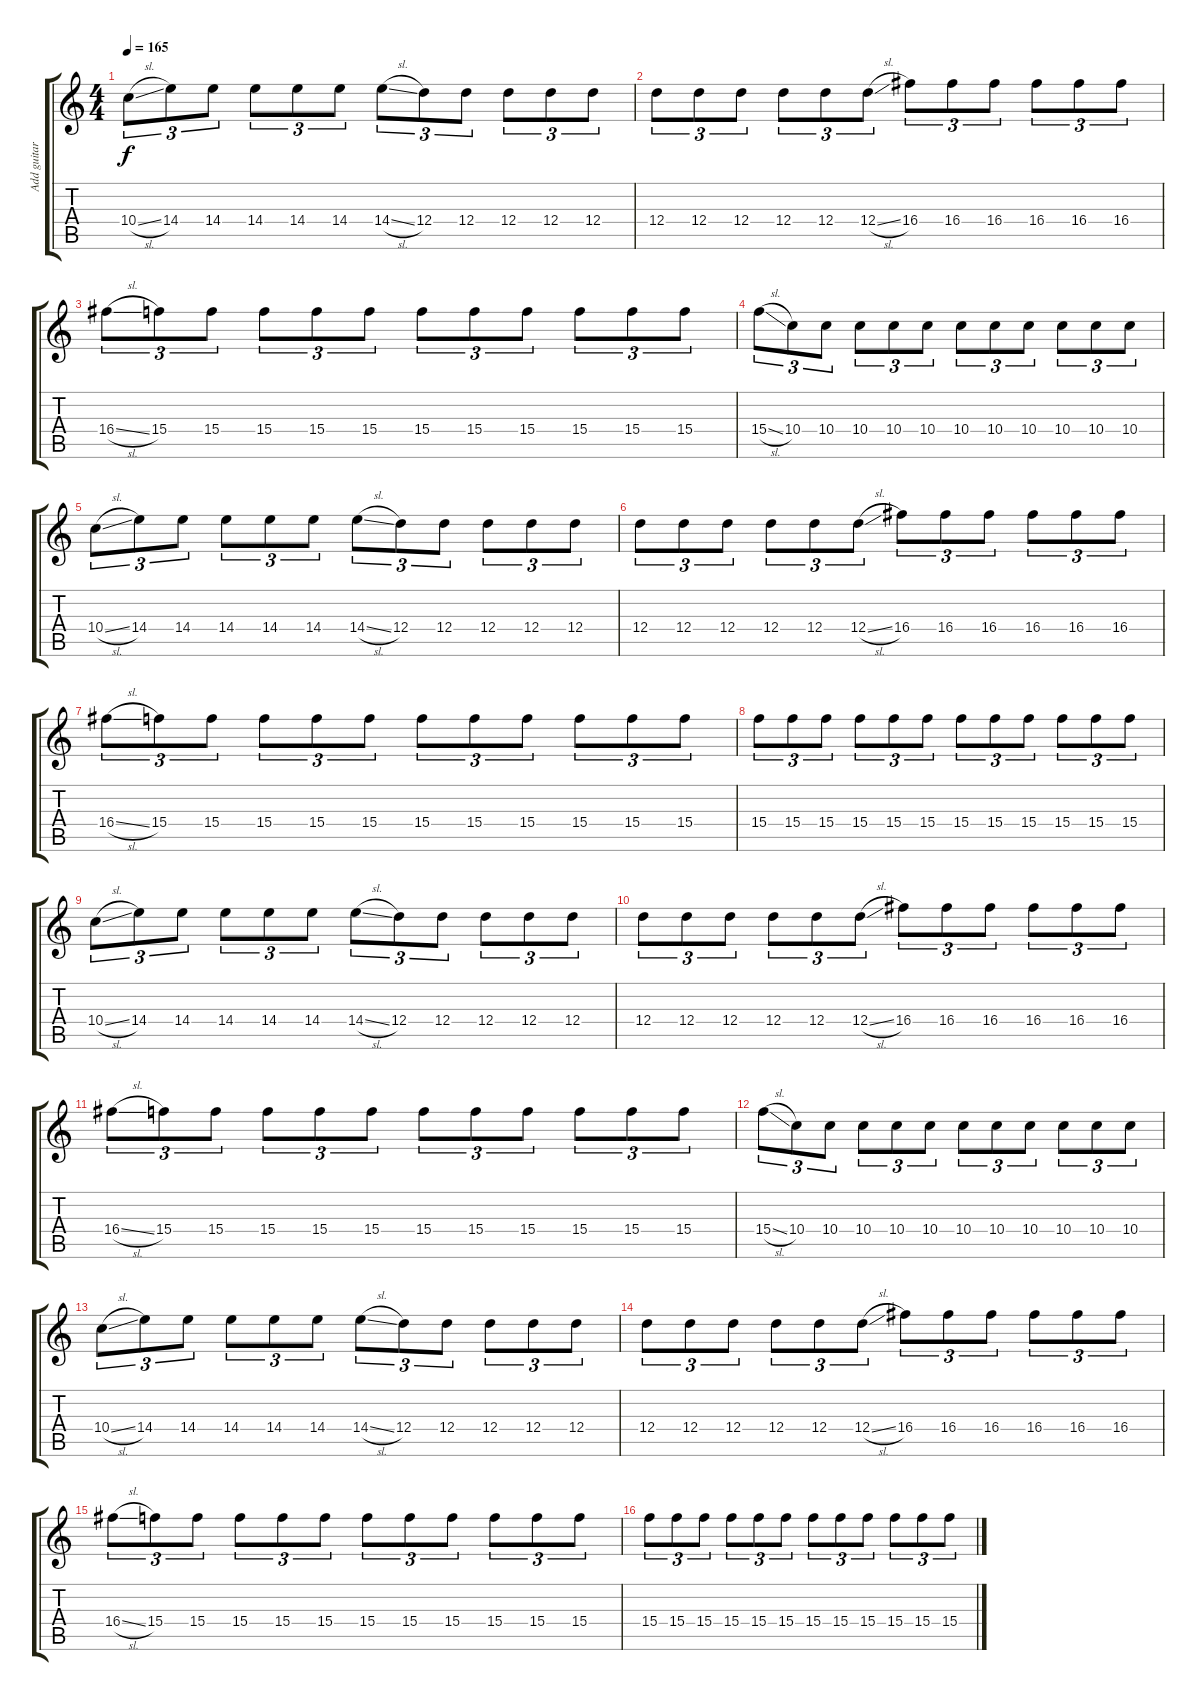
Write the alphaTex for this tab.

\track ("Add guitar 1" "Add guitar") {instrument distortionguitar}
\staff {score tabs}
\tuning (E4 B3 G3 D3 A2 D2) {hide}
\ts (4 4)
\tempo 165
\clef g2
\ks c
10.4{sl}.8{tu (3 2) dy f} 14.4.8{tu (3 2)} 14.4.8{tu (3 2)} 14.4.8{tu (3 2)} 14.4.8{tu (3 2)} 14.4.8{tu (3 2)} 14.4{sl}.8{tu (3 2)} 12.4.8{tu (3 2)} 12.4.8{tu (3 2)} 12.4.8{tu (3 2)} 12.4.8{tu (3 2)} 12.4.8{tu (3 2)} |
12.4.8{tu (3 2)} 12.4.8{tu (3 2)} 12.4.8{tu (3 2)} 12.4.8{tu (3 2)} 12.4.8{tu (3 2)} 12.4{sl}.8{tu (3 2)} 16.4.8{tu (3 2)} 16.4.8{tu (3 2)} 16.4.8{tu (3 2)} 16.4.8{tu (3 2)} 16.4.8{tu (3 2)} 16.4.8{tu (3 2)} |
16.4{sl}.8{tu (3 2)} 15.4.8{tu (3 2)} 15.4.8{tu (3 2)} 15.4.8{tu (3 2)} 15.4.8{tu (3 2)} 15.4.8{tu (3 2)} 15.4.8{tu (3 2)} 15.4.8{tu (3 2)} 15.4.8{tu (3 2)} 15.4.8{tu (3 2)} 15.4.8{tu (3 2)} 15.4.8{tu (3 2)} |
15.4{sl}.8{tu (3 2)} 10.4.8{tu (3 2)} 10.4.8{tu (3 2)} 10.4.8{tu (3 2)} 10.4.8{tu (3 2)} 10.4.8{tu (3 2)} 10.4.8{tu (3 2)} 10.4.8{tu (3 2)} 10.4.8{tu (3 2)} 10.4.8{tu (3 2)} 10.4.8{tu (3 2)} 10.4.8{tu (3 2)} |
10.4{sl}.8{tu (3 2)} 14.4.8{tu (3 2)} 14.4.8{tu (3 2)} 14.4.8{tu (3 2)} 14.4.8{tu (3 2)} 14.4.8{tu (3 2)} 14.4{sl}.8{tu (3 2)} 12.4.8{tu (3 2)} 12.4.8{tu (3 2)} 12.4.8{tu (3 2)} 12.4.8{tu (3 2)} 12.4.8{tu (3 2)} |
12.4.8{tu (3 2)} 12.4.8{tu (3 2)} 12.4.8{tu (3 2)} 12.4.8{tu (3 2)} 12.4.8{tu (3 2)} 12.4{sl}.8{tu (3 2)} 16.4.8{tu (3 2)} 16.4.8{tu (3 2)} 16.4.8{tu (3 2)} 16.4.8{tu (3 2)} 16.4.8{tu (3 2)} 16.4.8{tu (3 2)} |
16.4{sl}.8{tu (3 2)} 15.4.8{tu (3 2)} 15.4.8{tu (3 2)} 15.4.8{tu (3 2)} 15.4.8{tu (3 2)} 15.4.8{tu (3 2)} 15.4.8{tu (3 2)} 15.4.8{tu (3 2)} 15.4.8{tu (3 2)} 15.4.8{tu (3 2)} 15.4.8{tu (3 2)} 15.4.8{tu (3 2)} |
15.4.8{tu (3 2)} 15.4.8{tu (3 2)} 15.4.8{tu (3 2)} 15.4.8{tu (3 2)} 15.4.8{tu (3 2)} 15.4.8{tu (3 2)} 15.4.8{tu (3 2)} 15.4.8{tu (3 2)} 15.4.8{tu (3 2)} 15.4.8{tu (3 2)} 15.4.8{tu (3 2)} 15.4.8{tu (3 2)} |
10.4{sl}.8{tu (3 2)} 14.4.8{tu (3 2)} 14.4.8{tu (3 2)} 14.4.8{tu (3 2)} 14.4.8{tu (3 2)} 14.4.8{tu (3 2)} 14.4{sl}.8{tu (3 2)} 12.4.8{tu (3 2)} 12.4.8{tu (3 2)} 12.4.8{tu (3 2)} 12.4.8{tu (3 2)} 12.4.8{tu (3 2)} |
12.4.8{tu (3 2)} 12.4.8{tu (3 2)} 12.4.8{tu (3 2)} 12.4.8{tu (3 2)} 12.4.8{tu (3 2)} 12.4{sl}.8{tu (3 2)} 16.4.8{tu (3 2)} 16.4.8{tu (3 2)} 16.4.8{tu (3 2)} 16.4.8{tu (3 2)} 16.4.8{tu (3 2)} 16.4.8{tu (3 2)} |
16.4{sl}.8{tu (3 2)} 15.4.8{tu (3 2)} 15.4.8{tu (3 2)} 15.4.8{tu (3 2)} 15.4.8{tu (3 2)} 15.4.8{tu (3 2)} 15.4.8{tu (3 2)} 15.4.8{tu (3 2)} 15.4.8{tu (3 2)} 15.4.8{tu (3 2)} 15.4.8{tu (3 2)} 15.4.8{tu (3 2)} |
15.4{sl}.8{tu (3 2)} 10.4.8{tu (3 2)} 10.4.8{tu (3 2)} 10.4.8{tu (3 2)} 10.4.8{tu (3 2)} 10.4.8{tu (3 2)} 10.4.8{tu (3 2)} 10.4.8{tu (3 2)} 10.4.8{tu (3 2)} 10.4.8{tu (3 2)} 10.4.8{tu (3 2)} 10.4.8{tu (3 2)} |
10.4{sl}.8{tu (3 2)} 14.4.8{tu (3 2)} 14.4.8{tu (3 2)} 14.4.8{tu (3 2)} 14.4.8{tu (3 2)} 14.4.8{tu (3 2)} 14.4{sl}.8{tu (3 2)} 12.4.8{tu (3 2)} 12.4.8{tu (3 2)} 12.4.8{tu (3 2)} 12.4.8{tu (3 2)} 12.4.8{tu (3 2)} |
12.4.8{tu (3 2)} 12.4.8{tu (3 2)} 12.4.8{tu (3 2)} 12.4.8{tu (3 2)} 12.4.8{tu (3 2)} 12.4{sl}.8{tu (3 2)} 16.4.8{tu (3 2)} 16.4.8{tu (3 2)} 16.4.8{tu (3 2)} 16.4.8{tu (3 2)} 16.4.8{tu (3 2)} 16.4.8{tu (3 2)} |
16.4{sl}.8{tu (3 2)} 15.4.8{tu (3 2)} 15.4.8{tu (3 2)} 15.4.8{tu (3 2)} 15.4.8{tu (3 2)} 15.4.8{tu (3 2)} 15.4.8{tu (3 2)} 15.4.8{tu (3 2)} 15.4.8{tu (3 2)} 15.4.8{tu (3 2)} 15.4.8{tu (3 2)} 15.4.8{tu (3 2)} |
15.4.8{tu (3 2)} 15.4.8{tu (3 2)} 15.4.8{tu (3 2)} 15.4.8{tu (3 2)} 15.4.8{tu (3 2)} 15.4.8{tu (3 2)} 15.4.8{tu (3 2)} 15.4.8{tu (3 2)} 15.4.8{tu (3 2)} 15.4.8{tu (3 2)} 15.4.8{tu (3 2)} 15.4.8{tu (3 2)}
